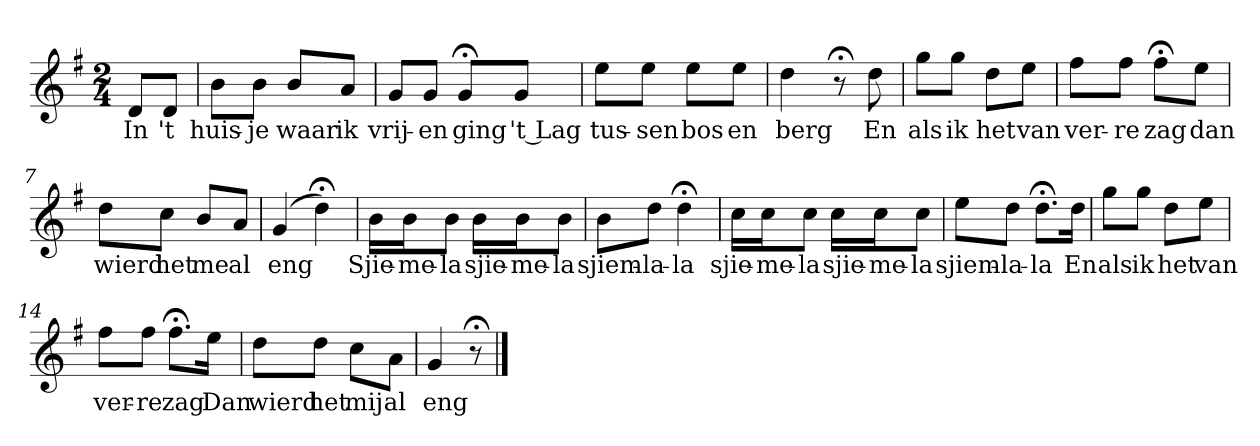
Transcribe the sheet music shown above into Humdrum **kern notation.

**kern	**text
*part1	*part1
*staff1	*staff1
*k[f#]	*
*G:	*
*M2/4	*
*MM120	*
=	=
8dL	In
8dJ	't
=1	=1
8bL	huis-
8bJ	-je
8bL	waar
8aJ	ik
=2	=2
8gL	vrij-
8gJ	-en
8g;<L	ging
8gJ	't Lag
=3	=3
8eeL	tus-
8eeJ	-sen
8eeL	bos
8eeJ	en
=4	=4
4dd	berg
8r;<	.
8dd	En
=5	=5
8ggL	als
8ggJ	ik
8ddL	het
8eeJ	van
=6	=6
8ff#L	ver-
8ff#J	-re
8ff#;<L	zag
8eeJ	dan
=7	=7
8ddL	wierd
8ccJ	het
8bL	me
8aJ	al
=8	=8
(4g	eng
4dd;<)	.
=9	=9
16bLL	Sjie-
16bJ	-me-
8bJ	-la
16bLL	sjie-
16bJ	-me-
8bJ	-la
=10	=10
8bL	sjiem-
8ddJ	-la-
4dd;<	-la
=11	=11
16ccLL	sjie-
16ccJ	-me-
8ccJ	-la
16ccLL	sjie-
16ccJ	-me-
8ccJ	-la
=12	=12
8eeL	sjiem-
8ddJ	-la-
8.dd;<L	-la
16ddJk	En
=13	=13
8ggL	als
8ggJ	ik
8ddL	het
8eeJ	van
=14	=14
8ff#L	ver-
8ff#J	-re
8.ff#;<L	zag
16eeJk	Dan
=15	=15
8ddL	wierd
8ddJ	het
8ccL	mij
8aJ	al
=16	=16
4g	eng
8r;<	.
==	==
*-	*-
